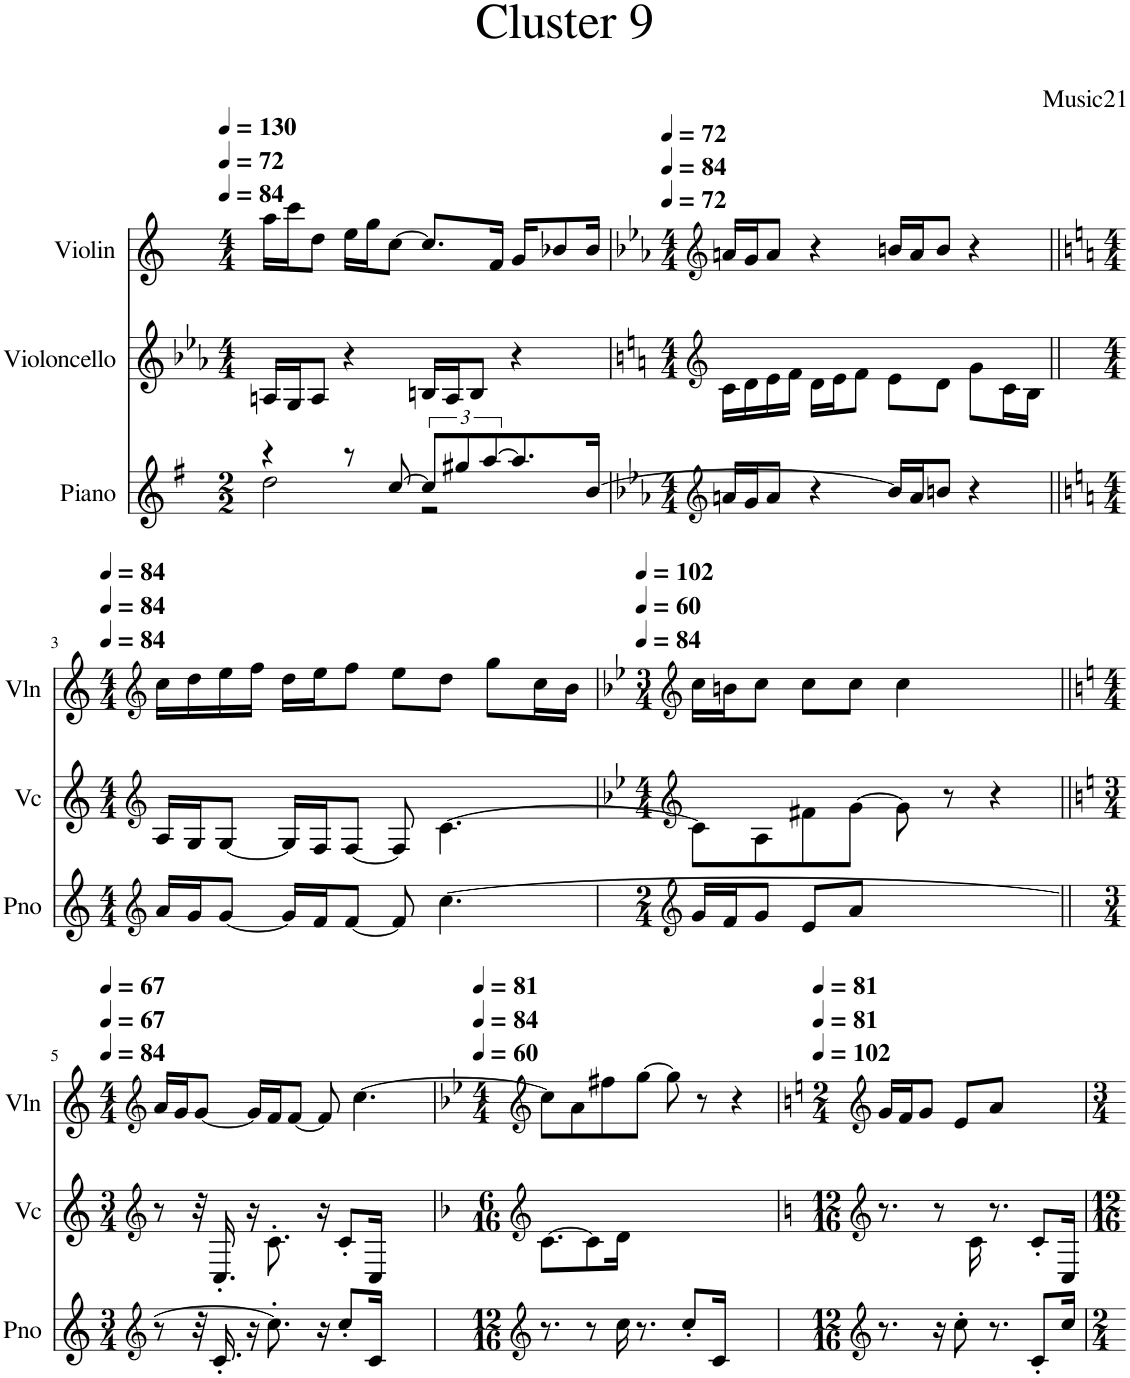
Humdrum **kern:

**kern	**kern	**kern
*part3	*part2	*part1
*staff3	*staff2	*staff1
*I"Piano	*I"Violoncello	*I"Violin
*I'Pno	*I'Vc	*I'Vln
*clefG2	*clefG2	*clefG2
*k[f#]	*k[b-e-a-]	*k[]
*M2/2	*M4/4	*M4/4
*MM84	*MM84	*MM130
=1	=1	=1
*^	*	*
4r	2dd\	16An/LL	16aa\LL
.	.	16G/J	16ccc\J
.	.	8A/J	8dd\J
8r	.	4r	16ee\LL
.	.	.	16gg\J
[8cc/	.	.	[8cc\J
12cc/L]	2r	16Bn/LL	8.cc/L]
.	.	16A/J	.
12gg#X/	.	.	.
.	.	8B/J	.
[12aa/	.	.	.
.	.	.	16f/Jk
8.aa/]	.	4r	16g/KL
.	.	.	8b-X/
[16b/Jk	.	.	16b-/Jk
*v	*v	*	*
=2	=2	=2
*clefG2	*clefG2	*clefG2
*k[b-e-a-]	*k[]	*k[b-e-a-]
*M4/4	*M4/4	*M4/4
*	*	*MM72
16an/LL	16c\LL	16an/LL
16g/J	16d\	16g/J
8a/J	16e\	8a/J
.	16f\JJ	.
4r	16d\LL	4r
.	16e\J	.
.	8f\J	.
16b/LL]	8e\L	16bn/LL
16a/J	.	16a/J
8bn/J	8d\J	8b/J
4r	8g\L	4r
.	16c\L	.
.	16B\JJ	.
!!LO:LB:g=z
=3||	=3||	=3||
*clefG2	*clefG2	*clefG2
*k[]	*	*k[]
*M4/4	*M4/4	*M4/4
*	*	*MM84
16a/LL	16A/LL	16cc\LL
16g/J	16G/J	16dd\
[8g/J	[8G/J	16ee\
.	.	16ff\JJ
16g/LL]	16G/LL]	16dd\LL
16f/J	16F/J	16ee\J
[8f/J	[8F/J	8ff\J
8f/]	8F/]	8ee\L
[4.cc\	[4.c\	8dd\J
.	.	8gg\L
.	.	16cc\L
.	.	16b\JJ
=4	=4	=4
*clefG2	*clefG2	*clefG2
*	*k[b-e-]	*k[b-e-]
*M2/4	*M4/4	*M3/4
*	*	*MM102
16g/LL	8c\L]	16cc\LL
16f/J	.	16bn\J
8g/J	8A\	8cc\J
8e/L	8f#X\	8cc\L
8a/J	[8g\J	8cc\J
2ryy	8g\]	4cc\
.	8r	.
.	4r	4ryy
!!LO:LB:g=z
=5||	=5||	=5||
*clefG2	*clefG2	*clefG2
*	*k[]	*k[]
*M3/4	*M3/4	*M4/4
*	*	*MM67
8r	8r	16a/LL
.	.	16g/J
32r	32r	[8g/J
16.c'/	16.C'/	.
16r	16r	16g/LL]
8.cc'\]	8.c'\	16f/J
.	.	[8f/J
16r	16r	8f/]
8cc'/L	8c'/L	.
.	.	[4.cc\
16c/Jk	16C/Jk	.
4ryy	4ryy	.
=6	=6	=6
*clefG2	*clefG2	*clefG2
*	*k[b-]	*k[b-e-]
*M12/16	*M6/16	*M4/4
*	*	*MM81
8.r	[8.c\L	8cc\L]
.	.	8a\
8r	8c\]	.
.	.	8ff#X\
16cc\	16d\Jk	.
8.r	2ryy	[8gg\J
.	.	8gg\]
8cc'/L	.	.
.	.	8r
16c/Jk	.	.
4ryy	.	4r
.	8ryy	.
=7	=7	=7
*clefG2	*clefG2	*clefG2
*	*k[]	*k[]
*M12/16	*M12/16	*M2/4
*	*	*MM81
8.r	8.r	16g/LL
.	.	16f/J
.	.	8g/J
16r	8r	.
8cc'\	.	8e/L
.	16c\	.
8.r	8.r	8a/J
.	.	4ryy
8c'/L	8c'/L	.
16cc/Jk	16C/Jk	.
=	=	=
*-	*-	*-
